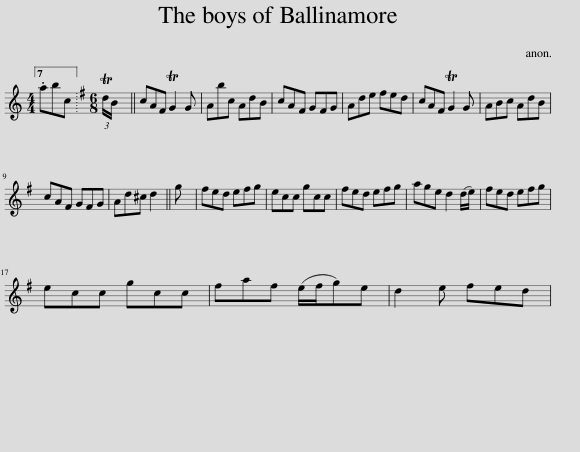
X:1
L:1/8
M:4/4
I:linebreak $
K:C
V:1 treble
V:1
 .abc ||[K:G][M:6/8] (3:2:2Td/B/ x/12 || cAF TG2 G | Abc AdB | cAF GFG | %5
 Ade fed | cAF TG2 G | ABc AdB |$ cAF GFG | Ad^c d2 || %10
 g | fed efg | ecc gcc | fed efg | age d2 (d/e/) | %15
 fed efg |$ ecc gcc | faf (e/f/g)e | d2 e fed | %19
